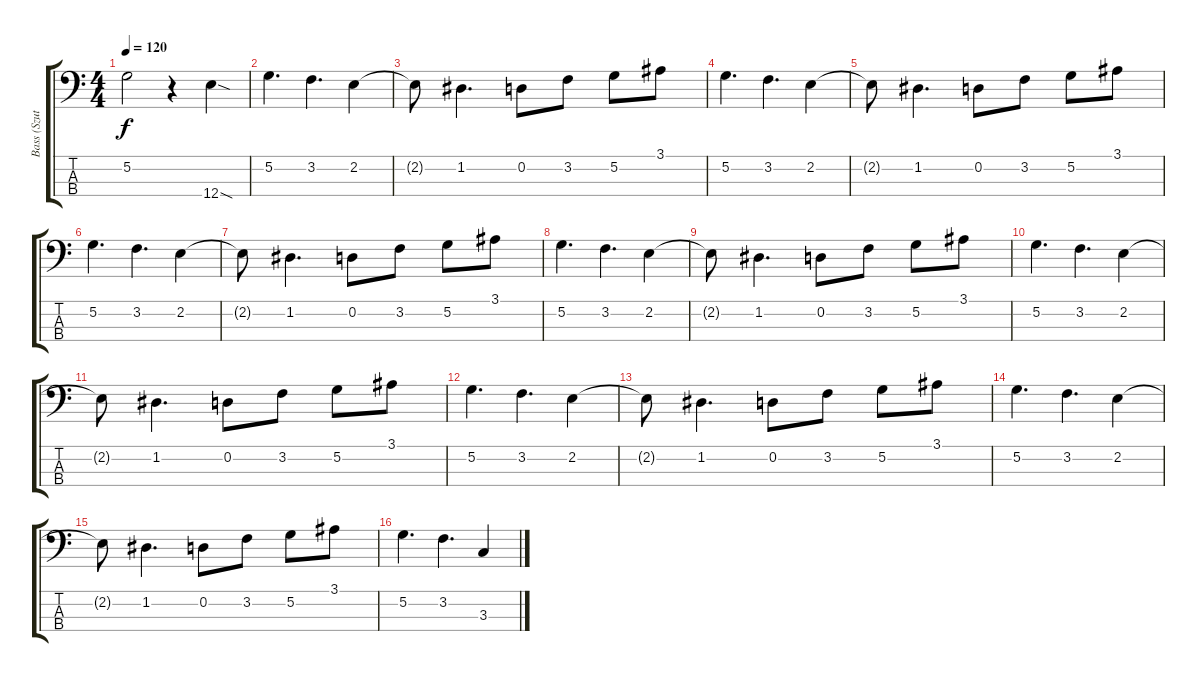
\track ("Bass (Szuter)" "Bass (Szut") {instrument electricbassfinger}
\staff {score tabs}
\tuning (G2 D2 A1 E1) {hide}
\ts (4 4)
\tempo 120
\clef f4
\ks c
5.2.2{dy f} r.4 12.4{sod}.4 |
5.2.4{d} 3.2.4{d} 2.2.4 |
2.2{t}.8 1.2.4{d} 0.2.8 3.2.8 5.2.8 3.1.8 |
5.2.4{d} 3.2.4{d} 2.2.4 |
2.2{t}.8 1.2.4{d} 0.2.8 3.2.8 5.2.8 3.1.8 |
5.2.4{d} 3.2.4{d} 2.2.4 |
2.2{t}.8 1.2.4{d} 0.2.8 3.2.8 5.2.8 3.1.8 |
5.2.4{d} 3.2.4{d} 2.2.4 |
2.2{t}.8 1.2.4{d} 0.2.8 3.2.8 5.2.8 3.1.8 |
5.2.4{d} 3.2.4{d} 2.2.4 |
2.2{t}.8 1.2.4{d} 0.2.8 3.2.8 5.2.8 3.1.8 |
5.2.4{d} 3.2.4{d} 2.2.4 |
2.2{t}.8 1.2.4{d} 0.2.8 3.2.8 5.2.8 3.1.8 |
5.2.4{d} 3.2.4{d} 2.2.4 |
2.2{t}.8 1.2.4{d} 0.2.8 3.2.8 5.2.8 3.1.8 |
5.2.4{d} 3.2.4{d} 3.3.4
